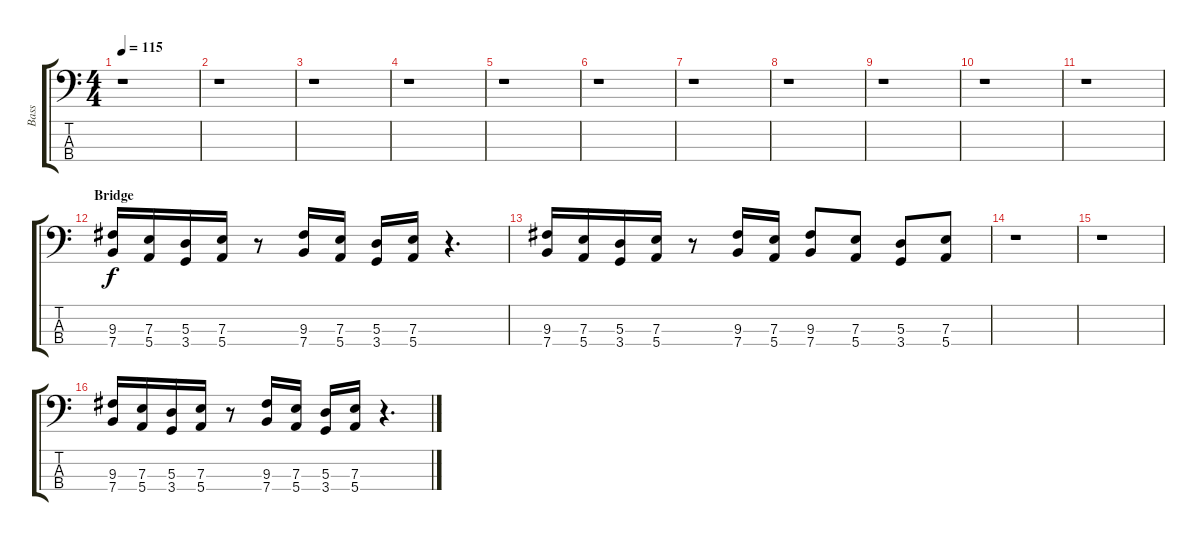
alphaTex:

\track ("Bass" "Bass") {instrument electricbasspick}
\staff {score tabs}
\tuning (G2 D2 A1 E1) {hide}
\ts (4 4)
\tempo 115
\clef f4
\ks c
r.1{dy f} |
r.1 |
r.1 |
r.1 |
r.1 |
r.1 |
r.1 |
r.1 |
r.1 |
r.1 |
r.1 |
\section ("" "Bridge")
(9.3 7.4).16 (7.3 5.4).16 (5.3 3.4).16 (7.3 5.4).16 r.8 (9.3 7.4).16 (7.3 5.4).16 (5.3 3.4).16 (7.3 5.4).16 r.4{d} |
(9.3 7.4).16 (7.3 5.4).16 (5.3 3.4).16 (7.3 5.4).16 r.8 (9.3 7.4).16 (7.3 5.4).16 (9.3 7.4).8 (7.3 5.4).8 (5.3 3.4).8 (7.3 5.4).8 |
r.1 |
r.1 |
(9.3 7.4).16 (7.3 5.4).16 (5.3 3.4).16 (7.3 5.4).16 r.8 (9.3 7.4).16 (7.3 5.4).16 (5.3 3.4).16 (7.3 5.4).16 r.4{d}
